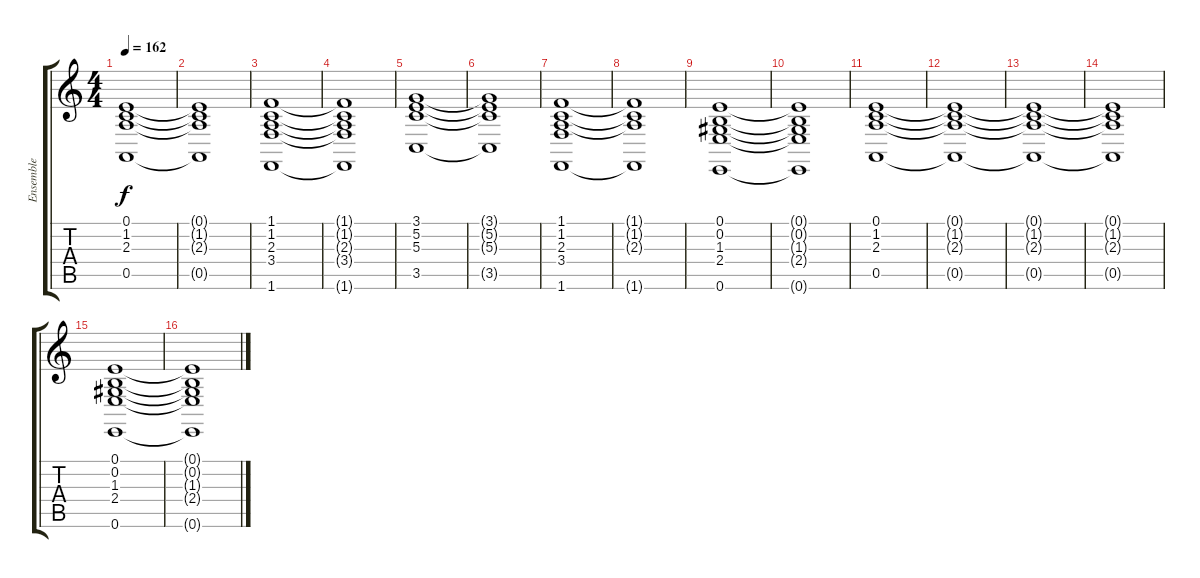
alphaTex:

\track ("Ensemble" "Ensemble") {instrument stringensemble1}
\staff {score tabs}
\tuning (E4 B3 G3 D3 A2 E2) {hide}
\ts (4 4)
\tempo 162
\clef g2
\ks c
(0.1 1.2 2.3 0.5).1{dy f} |
(0.1{t} 1.2{t} 2.3{t} 0.5{t}).1 |
(1.1 1.2 2.3 3.4 1.6).1 |
(1.1{t} 1.2{t} 2.3{t} 3.4{t} 1.6{t}).1 |
(3.1 5.2 5.3 3.5).1 |
(3.1{t} 5.2{t} 5.3{t} 3.5{t}).1 |
(1.1 1.2 2.3 3.4 1.6).1 |
(1.1{t} 1.2{t} 2.3{t} 1.6{t}).1 |
(0.1 0.2 1.3 2.4 0.6).1 |
(0.1{t} 0.2{t} 1.3{t} 2.4{t} 0.6{t}).1 |
(0.1 1.2 2.3 0.5).1 |
(0.1{t} 1.2{t} 2.3{t} 0.5{t}).1 |
(0.1{t} 1.2{t} 2.3{t} 0.5{t}).1 |
(0.1{t} 1.2{t} 2.3{t} 0.5{t}).1 |
(0.1 0.2 1.3 2.4 0.6).1 |
(0.1{t} 0.2{t} 1.3{t} 2.4{t} 0.6{t}).1
